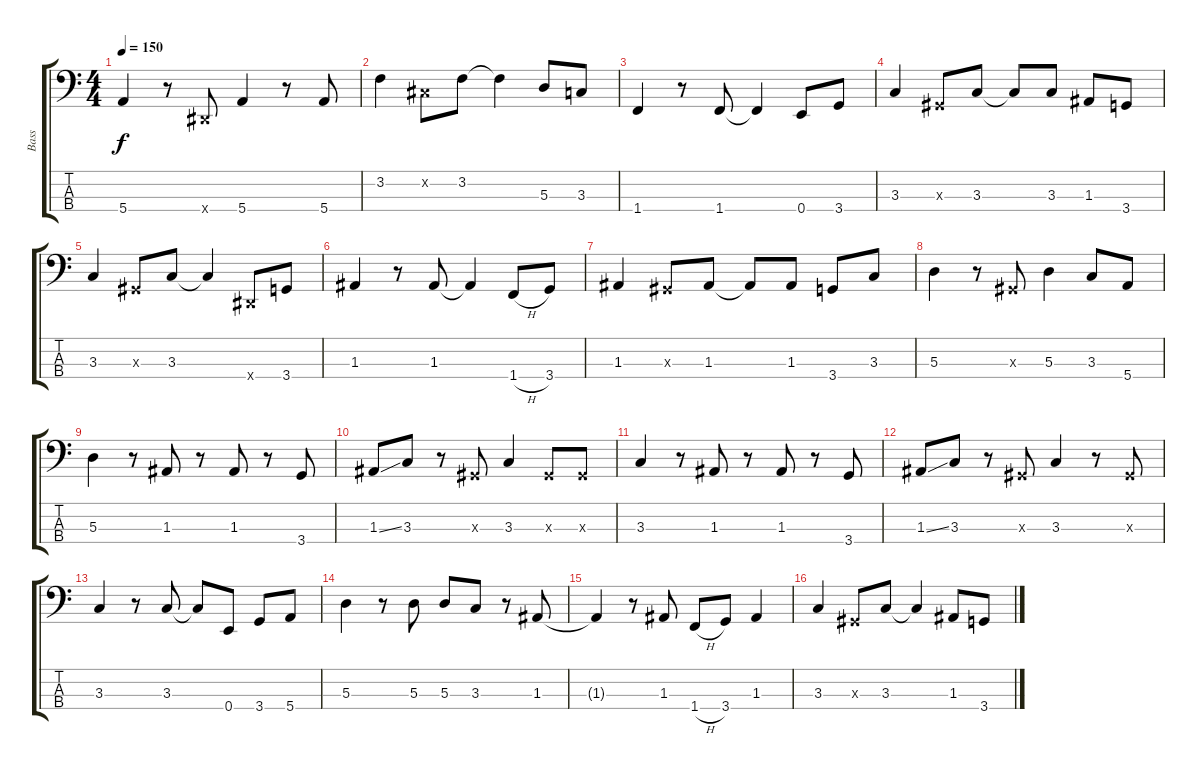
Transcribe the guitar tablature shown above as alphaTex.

\track ("Bass" "Bass") {instrument electricbassfinger}
\staff {score tabs}
\tuning (G2 D2 A1 E1) {hide}
\ts (4 4)
\tempo 150
\clef f4
\ks c
5.4.4{dy f} r.8 -1.4{x}.8 5.4.4 r.8 5.4.8 |
3.2.4 -1.2{x}.8 3.2.8 3.2{t}.4 5.3.8 3.3.8 |
1.4.4 r.8 1.4.8 1.4{t}.4 0.4.8 3.4.8 |
3.3.4 -1.3{x}.8 3.3.8 3.3{t}.8 3.3.8 1.3.8 3.4.8 |
3.3.4 -1.3{x}.8 3.3.8 3.3{t}.4 -1.4{x}.8 3.4.8 |
1.3.4 r.8 1.3.8 1.3{t}.4 1.4{h}.8 3.4.8 |
1.3.4 -1.3{x}.8 1.3.8 1.3{t}.8 1.3.8 3.4.8 3.3.8 |
5.3.4 r.8 -1.3{x}.8 5.3.4 3.3.8 5.4.8 |
5.3.4 r.8 1.3.8 r.8 1.3.8 r.8 3.4.8 |
1.3{ss}.8 3.3.8 r.8 -1.3{x}.8 3.3.4 -1.3{x}.8 -1.3{x}.8 |
3.3.4 r.8 1.3.8 r.8 1.3.8 r.8 3.4.8 |
1.3{ss}.8 3.3.8 r.8 -1.3{x}.8 3.3.4 r.8 -1.3{x}.8 |
3.3.4 r.8 3.3.8 3.3{t}.8 0.4.8 3.4.8 5.4.8 |
5.3.4 r.8 5.3.8 5.3.8 3.3.8 r.8 1.3.8 |
1.3{t}.4 r.8 1.3.8 1.4{h}.8 3.4.8 1.3.4 |
3.3.4 -1.3{x}.8 3.3.8 3.3{t}.4 1.3.8 3.4.8
